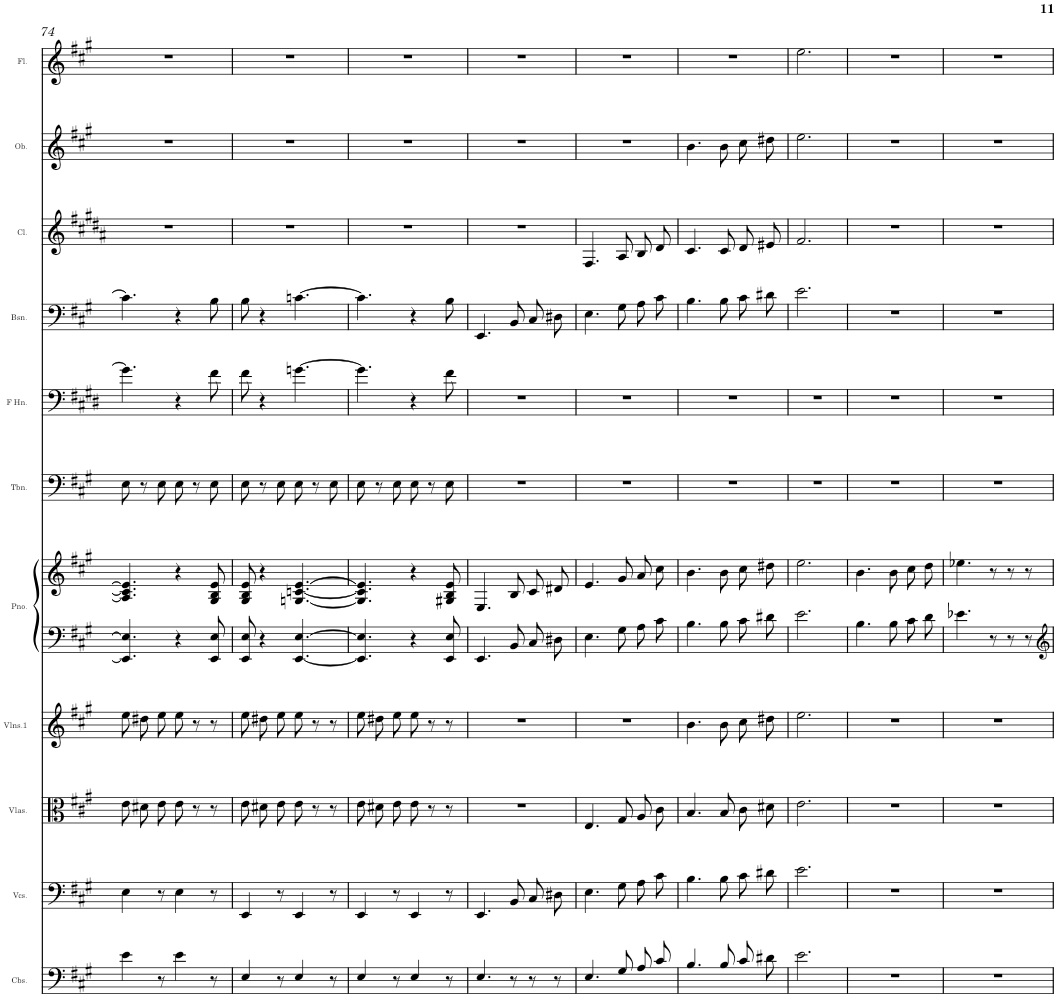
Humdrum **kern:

**kern	**kern	**kern	**kern	**kern	**kern	**kern	**kern	**kern	**kern	**kern	**kern
*part11	*part10	*part9	*part8	*part7	*part7	*part6	*part5	*part4	*part3	*part2	*part1
*staff12	*staff11	*staff10	*staff9	*staff8	*staff7	*staff6	*staff5	*staff4	*staff3	*staff2	*staff1
*I"Contrabass Section	*I"Violoncello Section	*I"Viola Section	*I"Violin Section1	*I"Grand Piano	*	*I"Trombone	*I"French Horn	*I"Bassoon	*I"Clarinet	*I"Oboe	*I"Flute
*I'Cbs.	*I'Vcs.	*I'Vlas.	*I'Vlns.1	*I'Pno.	*	*I'Tbn.	*I'F Hn.	*I'Bsn.	*I'Cl.	*I'Ob.	*I'Fl.
!!LO:PB:g=z
*clefF4	*clefF4	*clefC3	*clefG2	*clefF4	*clefG2	*clefF4	*clefF4	*clefF4	*clefG2	*clefG2	*clefG2
*Trd7c12	*	*	*	*	*	*	*Trd4c7	*	*Trd1c2	*	*
*k[f#c#g#]	*k[f#c#g#]	*k[f#c#g#]	*k[f#c#g#]	*k[f#c#g#]	*k[f#c#g#]	*k[f#c#g#]	*k[f#c#g#d#]	*k[f#c#g#]	*k[f#c#g#d#a#]	*k[f#c#g#]	*k[f#c#g#]
*M6/8	*M6/8	*M6/8	*M6/8	*M6/8	*M6/8	*M6/8	*M6/8	*M6/8	*M6/8	*M6/8	*M6/8
=74	=74	=74	=74	=74	=74	=74	=74	=74	=74	=74	=74
4e\	4E\	8e\L	8ee\L	4.EE/] 4.E/]	4.A/] 4.c/] 4.e/]	8E\	4.g\]	4.c\]	2.r	2.r	2.r
.	.	8d#X\	8dd#X\	.	.	8r	.	.	.	.	.
8r	8r	8e\J	8ee\J	.	.	8E\	.	.	.	.	.
4e\	4E\	8e\	8ee\	4r	4r	8E\	4r	4r	.	.	.
.	.	8r	8r	.	.	8r	.	.	.	.	.
8r	8r	8r	8r	8EE/ 8E/	8G#/ 8B/ 8e/	8E\	8f#\	8B\	.	.	.
=75	=75	=75	=75	=75	=75	=75	=75	=75	=75	=75	=75
4E/	4EE/	8e\L	8ee\L	8EE/ 8E/	8G#/ 8B/ 8e/	8E\	8f#\	8B\	2.r	2.r	2.r
.	.	8d#X\	8dd#X\	4r	4r	8r	4r	4r	.	.	.
8r	8r	8e\J	8ee\J	.	.	8E\	.	.	.	.	.
4E/	4EE/	8e\	8ee\	[4.EE/ [4.E/	[4.Gn/ [4.cn/ [4.e/	8E\	[4.gn\	[4.cn\	.	.	.
.	.	8r	8r	.	.	8r	.	.	.	.	.
8r	8r	8r	8r	.	.	8E\	.	.	.	.	.
=76	=76	=76	=76	=76	=76	=76	=76	=76	=76	=76	=76
4E/	4EE/	8e\L	8ee\L	4.EE/] 4.E/]	4.G/] 4.c/] 4.e/]	8E\	4.g\]	4.c\]	2.r	2.r	2.r
.	.	8d#X\	8dd#X\	.	.	8r	.	.	.	.	.
8r	8r	8e\J	8ee\J	.	.	8E\	.	.	.	.	.
4E/	4EE/	8e\	8ee\	4r	4r	8E\	4r	4r	.	.	.
.	.	8r	8r	.	.	8r	.	.	.	.	.
8r	8r	8r	8r	8EE/ 8E/	8G#X/ 8B/ 8e/	8E\	8f#\	8B\	.	.	.
=77	=77	=77	=77	=77	=77	=77	=77	=77	=77	=77	=77
4.E/	4.EE/	2.r	2.r	4.EE/	4.E/	2.r	2.r	4.EE/	2.r	2.r	2.r
8r	8BB/L	.	.	8BB/L	8B/L	.	.	8BB/L	.	.	.
8r	8C#/	.	.	8C#/	8c#/	.	.	8C#/	.	.	.
8r	8D#X/J	.	.	8D#X/J	8d#X/J	.	.	8D#X/J	.	.	.
=78	=78	=78	=78	=78	=78	=78	=78	=78	=78	=78	=78
4.E/	4.E\	4.E/	2.r	4.E\	4.e/	2.r	2.r	4.E\	4.F#/	2.r	2.r
8G#/L	8G#\L	8G#/L	.	8G#\L	8g#/L	.	.	8G#\L	8A#/L	.	.
8A/	8A\	8A/	.	8A\	8a/	.	.	8A\	8B/	.	.
8c#/J	8c#\J	8c#/J	.	8c#\J	8cc#/J	.	.	8c#\J	8d#/J	.	.
=79	=79	=79	=79	=79	=79	=79	=79	=79	=79	=79	=79
4.B/	4.B\	4.B/	4.b\	4.B\	4.b\	2.r	2.r	4.B\	4.c#/	4.b\	2.r
8B\L	8B\L	8B\L	8b\L	8B\L	8b\L	.	.	8B\L	8c#/L	8b\L	.
8c#\	8c#\	8c#\	8cc#\	8c#\	8cc#\	.	.	8c#\	8d#/	8cc#\	.
8d#X\J	8d#X\J	8d#X\J	8dd#X\J	8d#X\J	8dd#X\J	.	.	8d#X\J	8e#X/J	8dd#X\J	.
=80	=80	=80	=80	=80	=80	=80	=80	=80	=80	=80	=80
2.e\	2.e\	2.e\	2.ee\	2.e\	2.ee\	2.r	2.r	2.e\	2.f#/	2.ee\	2.ee\
=81	=81	=81	=81	=81	=81	=81	=81	=81	=81	=81	=81
2.r	2.r	2.r	2.r	4.B\	4.b\	2.r	2.r	2.r	2.r	2.r	2.r
.	.	.	.	8B\L	8b\L	.	.	.	.	.	.
.	.	.	.	8c#\	8cc#\	.	.	.	.	.	.
.	.	.	.	8d\J	8dd\J	.	.	.	.	.	.
=82	=82	=82	=82	=82	=82	=82	=82	=82	=82	=82	=82
2.r	2.r	2.r	2.r	4.e-X\	4.ee-X\	2.r	2.r	2.r	2.r	2.r	2.r
.	.	.	.	8r	8r	.	.	.	.	.	.
.	.	.	.	8r	8r	.	.	.	.	.	.
.	.	.	.	8r	8r	.	.	.	.	.	.
=	=	=	=	=	=	=	=	=	=	=	=
*-	*-	*-	*-	*-	*-	*-	*-	*-	*-	*-	*-
